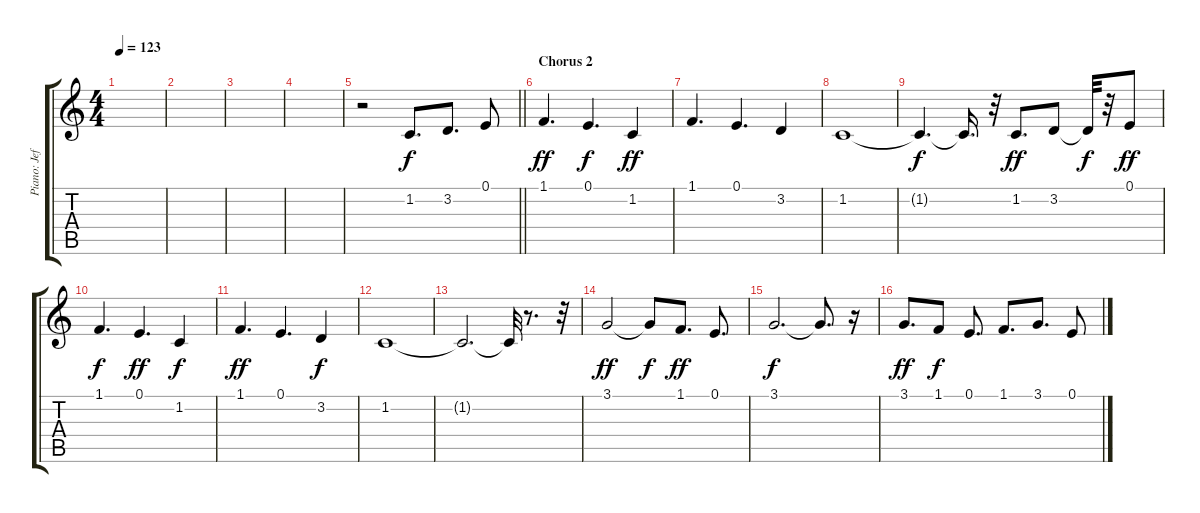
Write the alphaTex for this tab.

\track ("Piano: Jeff Jacobs" "Piano: Jef") {instrument lead8bassandlead}
\staff {score tabs}
\tuning (E4 B3 G3 D3 A2 E2) {hide}
\ts (4 4)
\tempo 123
\clef g2
\ks c
|
|
|
|
\barLineRight lightlight
r.2 1.2.8{d} 3.2.8{d} 0.1.8 |
\section ("" "Chorus 2")
1.1.4{d dy ff} 0.1.4{d dy f} 1.2.4{dy ff} |
1.1.4{d} 0.1.4{d} 3.2.4 |
1.2.1 |
1.2{t}.4{d dy f} 1.2{t}.16{d} r.32 1.2.8{d dy ff} 3.2.8 3.2{t}.32{dy f} r.32 0.1.8{dy ff} |
1.1.4{d dy f} 0.1.4{d dy ff} 1.2.4{dy f} |
1.1.4{d dy ff} 0.1.4{d} 3.2.4{dy f} |
1.2.1 |
1.2{t}.2{d} 1.2{t}.32 r.8{d} r.32 |
3.1.2{dy ff} 3.1{t}.8{dy f} 1.1.8{d dy ff} 0.1.8{d} |
3.1.2{d dy f} 3.1{t}.8{d} r.16 |
3.1.8{d dy ff} 1.1.8{dy f} 0.1.8{d} 1.1.8{d} 3.1.8{d} 0.1.8
